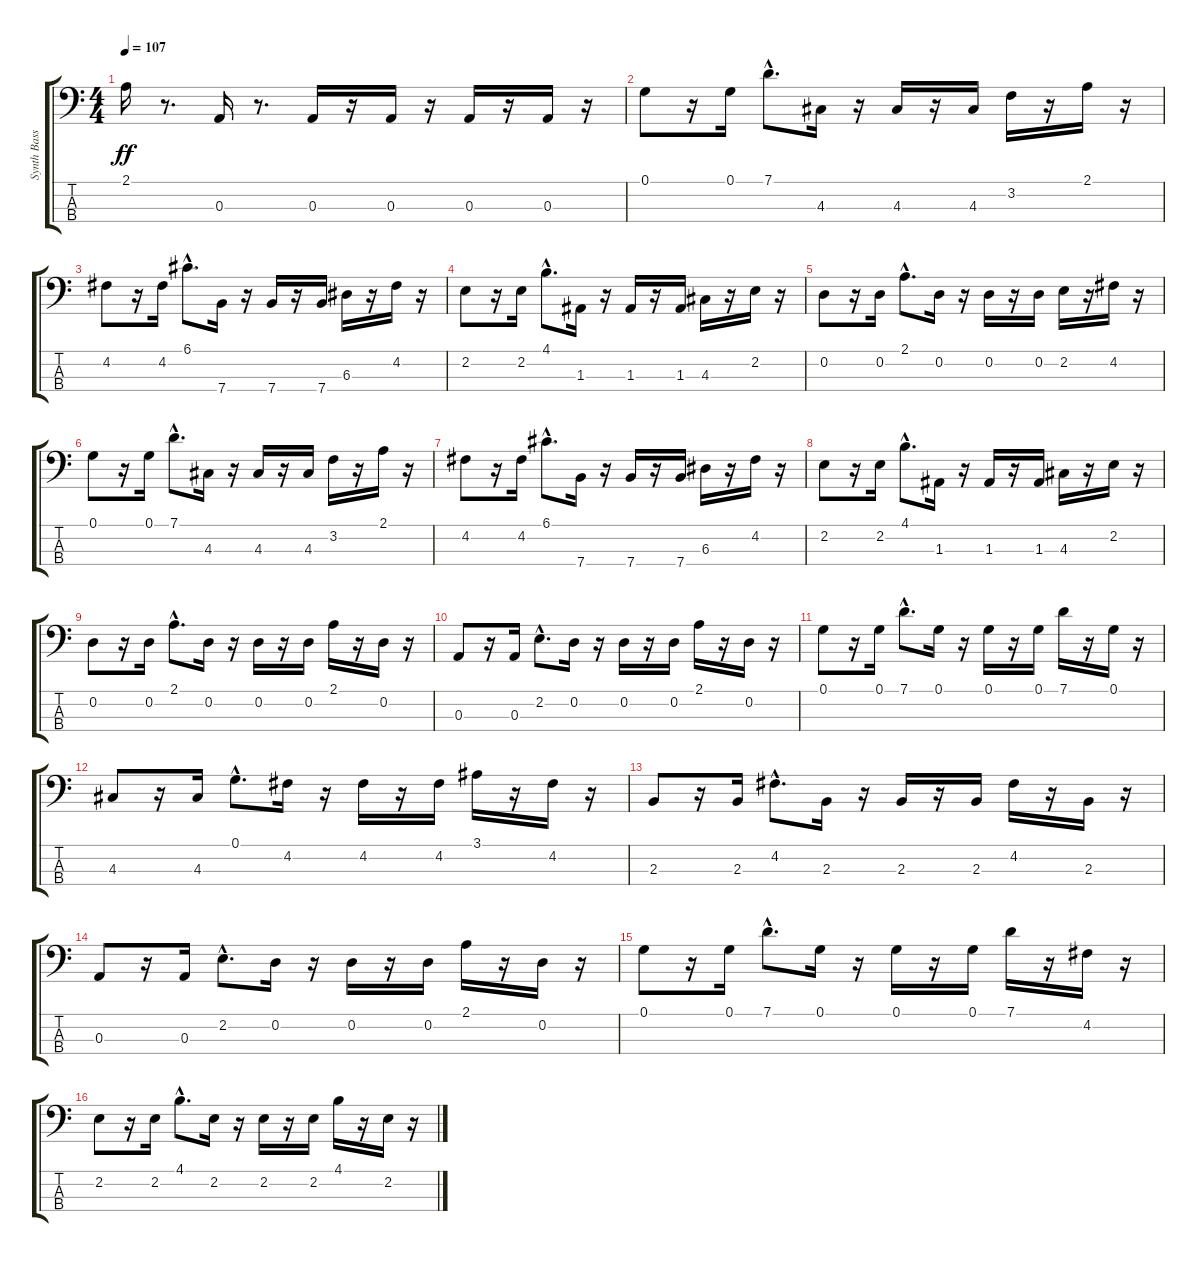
\track ("Synth Bass 1" "Synth Bass") {instrument synthbass1}
\staff {score tabs}
\tuning (G2 D2 A1 E1) {hide}
\ts (4 4)
\tempo 107
\clef f4
\ks c
2.1.16{dy ff} r.8{d} 0.3.16 r.8{d} 0.3.16 r.16 0.3.16 r.16 0.3.16 r.16 0.3.16 r.16 |
0.1.8 r.16 0.1.16 7.1{hac}.8{d} 4.3.16 r.16 4.3.16 r.16 4.3.16 3.2.16 r.16 2.1.16 r.16 |
4.2.8 r.16 4.2.16 6.1{hac}.8{d} 7.4.16 r.16 7.4.16 r.16 7.4.16 6.3.16 r.16 4.2.16 r.16 |
2.2.8 r.16 2.2.16 4.1{hac}.8{d} 1.3.16 r.16 1.3.16 r.16 1.3.16 4.3.16 r.16 2.2.16 r.16 |
0.2.8 r.16 0.2.16 2.1{hac}.8{d} 0.2.16 r.16 0.2.16 r.16 0.2.16 2.2.16 r.16 4.2.16 r.16 |
0.1.8 r.16 0.1.16 7.1{hac}.8{d} 4.3.16 r.16 4.3.16 r.16 4.3.16 3.2.16 r.16 2.1.16 r.16 |
4.2.8 r.16 4.2.16 6.1{hac}.8{d} 7.4.16 r.16 7.4.16 r.16 7.4.16 6.3.16 r.16 4.2.16 r.16 |
2.2.8 r.16 2.2.16 4.1{hac}.8{d} 1.3.16 r.16 1.3.16 r.16 1.3.16 4.3.16 r.16 2.2.16 r.16 |
0.2.8 r.16 0.2.16 2.1{hac}.8{d} 0.2.16 r.16 0.2.16 r.16 0.2.16 2.1.16 r.16 0.2.16 r.16 |
0.3.8 r.16 0.3.16 2.2{hac}.8{d} 0.2.16 r.16 0.2.16 r.16 0.2.16 2.1.16 r.16 0.2.16 r.16 |
0.1.8 r.16 0.1.16 7.1{hac}.8{d} 0.1.16 r.16 0.1.16 r.16 0.1.16 7.1.16 r.16 0.1.16 r.16 |
4.3.8 r.16 4.3.16 0.1{hac}.8{d} 4.2.16 r.16 4.2.16 r.16 4.2.16 3.1.16 r.16 4.2.16 r.16 |
2.3.8 r.16 2.3.16 4.2{hac}.8{d} 2.3.16 r.16 2.3.16 r.16 2.3.16 4.2.16 r.16 2.3.16 r.16 |
0.3.8 r.16 0.3.16 2.2{hac}.8{d} 0.2.16 r.16 0.2.16 r.16 0.2.16 2.1.16 r.16 0.2.16 r.16 |
0.1.8 r.16 0.1.16 7.1{hac}.8{d} 0.1.16 r.16 0.1.16 r.16 0.1.16 7.1.16 r.16 4.2.16 r.16 |
2.2.8 r.16 2.2.16 4.1{hac}.8{d} 2.2.16 r.16 2.2.16 r.16 2.2.16 4.1.16 r.16 2.2.16 r.16
